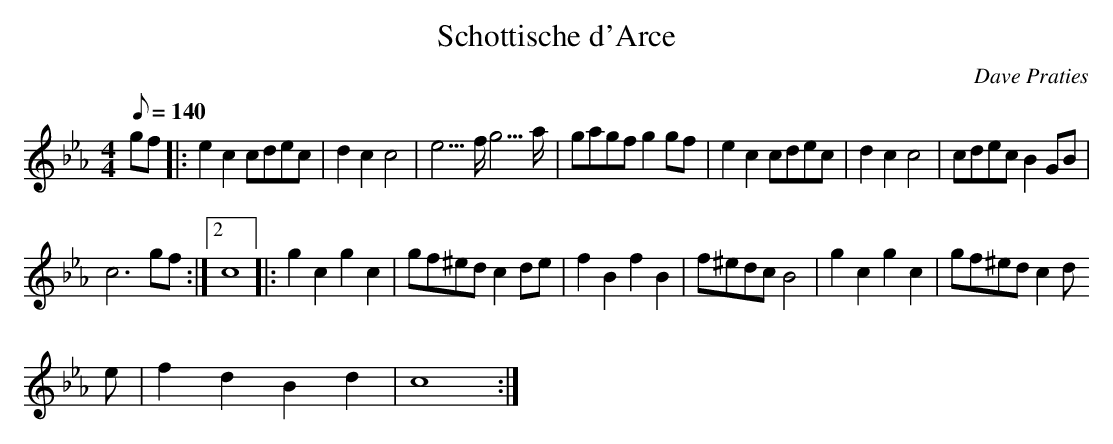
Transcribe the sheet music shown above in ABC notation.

X:1
T:Schottische d'Arce
M:4/4
L:1/8
Q:140
C:Dave Praties
K:Eb
gf|:e2c2 cdec|d2c2 c4|e3>f g3>a|gagf g2gf|e2c2 cdec|d2c2 c4|cdec B2GB|
1c6 gf:|2c8|:g2c2 g2c2|gf^ed c2de|f2B2 f2B2|f^edc B4|g2c2 g2c2|gf^ed c2d
e|f2d2 B2d2|c8:|
